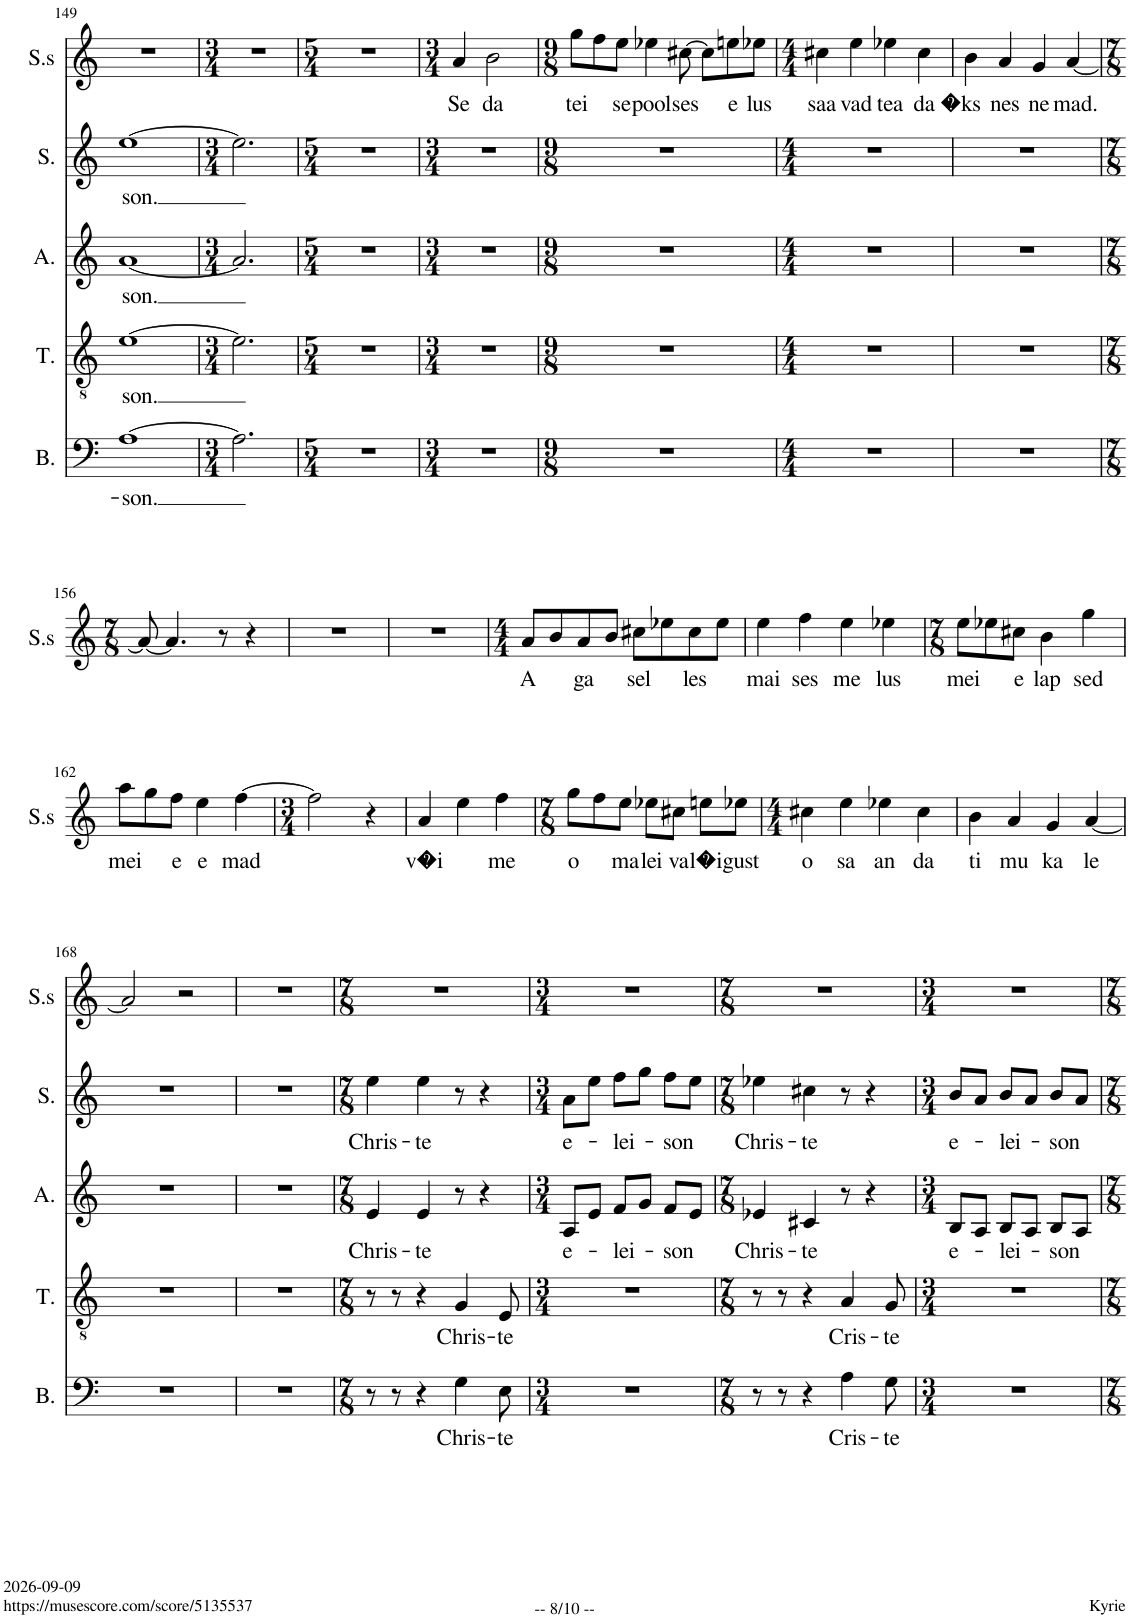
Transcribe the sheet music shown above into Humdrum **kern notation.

**kern	**text	**kern	**text	**kern	**text	**kern	**text	**kern	**text
*part5	*part5	*part4	*part4	*part3	*part3	*part2	*part2	*part1	*part1
*staff5	*staff5	*staff4	*staff4	*staff3	*staff3	*staff2	*staff2	*staff1	*staff1
*I"Bass	*	*I"Tenor	*	*I"Alto	*	*I"Soprano	*	*I"Soprano, s	*
*I'B.	*	*I'T.	*	*I'A.	*	*I'S.	*	*I'S.s	*
!!LO:PB:g=z
*clefF4	*	*clefGv2	*	*clefG2	*	*clefG2	*	*clefG2	*
*	*	*	*	*Trd1c2	*	*	*	*	*
*k[]	*	*k[]	*	*k[]	*	*k[]	*	*k[]	*
*M4/4	*	*M4/4	*	*M4/4	*	*M4/4	*	*M4/4	*
=149	=149	=149	=149	=149	=149	=149	=149	=149	=149
!	!LO:LY:b	!	!LO:LY:b	!	!LO:LY:b	!	!LO:LY:b	!	!
[1A	-son.	[1e	son.	[1a	son.	[1ee	son.	1r	.
=150	=150	=150	=150	=150	=150	=150	=150	=150	=150
*M3/4	*	*M3/4	*	*M3/4	*	*M3/4	*	*M3/4	*
2.A\]	.	2.e\]	.	2.a/]	.	2.ee\]	.	2.r	.
=151	=151	=151	=151	=151	=151	=151	=151	=151	=151
*M5/4	*	*M5/4	*	*M5/4	*	*M5/4	*	*M5/4	*
4%5r	.	4%5r	.	4%5r	.	4%5r	.	4%5r	.
=152	=152	=152	=152	=152	=152	=152	=152	=152	=152
*M3/4	*	*M3/4	*	*M3/4	*	*M3/4	*	*M3/4	*
!	!	!	!	!	!	!	!	!	!LO:LY:b
2.r	.	2.r	.	2.r	.	2.r	.	4a/	Se
!	!	!	!	!	!	!	!	!	!LO:LY:b
.	.	.	.	.	.	.	.	2b\	da
=153	=153	=153	=153	=153	=153	=153	=153	=153	=153
*M9/8	*	*M9/8	*	*M9/8	*	*M9/8	*	*M9/8	*
!	!	!	!	!	!	!	!	!	!LO:LY:b
8%9r	.	8%9r	.	8%9r	.	8%9r	.	8gg\L	tei
.	.	.	.	.	.	.	.	8ff\	.
!	!	!	!	!	!	!	!	!	!LO:LY:b
.	.	.	.	.	.	.	.	8ee\J	se
!	!	!	!	!	!	!	!	!	!LO:LY:b
.	.	.	.	.	.	.	.	4ee-X\	pool
!	!	!	!	!	!	!	!	!	!LO:LY:b
.	.	.	.	.	.	.	.	[8cc#X\	ses
.	.	.	.	.	.	.	.	8cc#\L]	.
!	!	!	!	!	!	!	!	!	!LO:LY:b
.	.	.	.	.	.	.	.	8een\	e
!	!	!	!	!	!	!	!	!	!LO:LY:b
.	.	.	.	.	.	.	.	8ee-X\J	lus
=154	=154	=154	=154	=154	=154	=154	=154	=154	=154
*M4/4	*	*M4/4	*	*M4/4	*	*M4/4	*	*M4/4	*
!	!	!	!	!	!	!	!	!	!LO:LY:b
1r	.	1r	.	1r	.	1r	.	4cc#X\	saa
!	!	!	!	!	!	!	!	!	!LO:LY:b
.	.	.	.	.	.	.	.	4ee\	vad
!	!	!	!	!	!	!	!	!	!LO:LY:b
.	.	.	.	.	.	.	.	4ee-X\	tea
!	!	!	!	!	!	!	!	!	!LO:LY:b
.	.	.	.	.	.	.	.	4cc#\	da
=155	=155	=155	=155	=155	=155	=155	=155	=155	=155
!	!	!	!	!	!	!	!	!	!LO:LY:b
1r	.	1r	.	1r	.	1r	.	4b\	�ks
!	!	!	!	!	!	!	!	!	!LO:LY:b
.	.	.	.	.	.	.	.	4a/	nes
!	!	!	!	!	!	!	!	!	!LO:LY:b
.	.	.	.	.	.	.	.	4g/	ne
!	!	!	!	!	!	!	!	!	!LO:LY:b
.	.	.	.	.	.	.	.	[4a/	mad.
!!LO:LB:g=z
=156	=156	=156	=156	=156	=156	=156	=156	=156	=156
*M7/8	*	*M7/8	*	*M7/8	*	*M7/8	*	*M7/8	*
2..r	.	2..r	.	2..r	.	2..r	.	8a/_	.
.	.	.	.	.	.	.	.	4.a/]	.
.	.	.	.	.	.	.	.	8r	.
.	.	.	.	.	.	.	.	4r	.
=157	=157	=157	=157	=157	=157	=157	=157	=157	=157
2..r	.	2..r	.	2..r	.	2..r	.	2..r	.
=158	=158	=158	=158	=158	=158	=158	=158	=158	=158
2..r	.	2..r	.	2..r	.	2..r	.	2..r	.
=159	=159	=159	=159	=159	=159	=159	=159	=159	=159
*M4/4	*	*M4/4	*	*M4/4	*	*M4/4	*	*M4/4	*
!	!	!	!	!	!	!	!	!	!LO:LY:b
1r	.	1r	.	1r	.	1r	.	8a/L	A
.	.	.	.	.	.	.	.	8b/	.
!	!	!	!	!	!	!	!	!	!LO:LY:b
.	.	.	.	.	.	.	.	8a/	ga
.	.	.	.	.	.	.	.	8b/J	.
!	!	!	!	!	!	!	!	!	!LO:LY:b
.	.	.	.	.	.	.	.	8cc#X\L	sel
.	.	.	.	.	.	.	.	8ee-X\	.
!	!	!	!	!	!	!	!	!	!LO:LY:b
.	.	.	.	.	.	.	.	8cc#\	les
.	.	.	.	.	.	.	.	8ee-\J	.
=160	=160	=160	=160	=160	=160	=160	=160	=160	=160
!	!	!	!	!	!	!	!	!	!LO:LY:b
1r	.	1r	.	1r	.	1r	.	4ee\	mai
!	!	!	!	!	!	!	!	!	!LO:LY:b
.	.	.	.	.	.	.	.	4ff\	ses
!	!	!	!	!	!	!	!	!	!LO:LY:b
.	.	.	.	.	.	.	.	4ee\	me
!	!	!	!	!	!	!	!	!	!LO:LY:b
.	.	.	.	.	.	.	.	4ee-X\	lus
=161	=161	=161	=161	=161	=161	=161	=161	=161	=161
*M7/8	*	*M7/8	*	*M7/8	*	*M7/8	*	*M7/8	*
!	!	!	!	!	!	!	!	!	!LO:LY:b
2..r	.	2..r	.	2..r	.	2..r	.	8ee\L	mei
.	.	.	.	.	.	.	.	8ee-X\	.
!	!	!	!	!	!	!	!	!	!LO:LY:b
.	.	.	.	.	.	.	.	8cc#X\J	e
!	!	!	!	!	!	!	!	!	!LO:LY:b
.	.	.	.	.	.	.	.	4b\	lap
!	!	!	!	!	!	!	!	!	!LO:LY:b
.	.	.	.	.	.	.	.	4gg\	sed
!!LO:LB:g=z
=162	=162	=162	=162	=162	=162	=162	=162	=162	=162
!	!	!	!	!	!	!	!	!	!LO:LY:b
2..r	.	2..r	.	2..r	.	2..r	.	8aa\L	mei
.	.	.	.	.	.	.	.	8gg\	.
!	!	!	!	!	!	!	!	!	!LO:LY:b
.	.	.	.	.	.	.	.	8ff\J	e
!	!	!	!	!	!	!	!	!	!LO:LY:b
.	.	.	.	.	.	.	.	4ee\	e
!	!	!	!	!	!	!	!	!	!LO:LY:b
.	.	.	.	.	.	.	.	[4ff\	mad
=163	=163	=163	=163	=163	=163	=163	=163	=163	=163
*M3/4	*	*M3/4	*	*M3/4	*	*M3/4	*	*M3/4	*
2.r	.	2.r	.	2.r	.	2.r	.	2ff\]	.
.	.	.	.	.	.	.	.	4r	.
=164	=164	=164	=164	=164	=164	=164	=164	=164	=164
!	!	!	!	!	!	!	!	!	!LO:LY:b
2.r	.	2.r	.	2.r	.	2.r	.	4a/	v�i
.	.	.	.	.	.	.	.	4ee\	.
!	!	!	!	!	!	!	!	!	!LO:LY:b
.	.	.	.	.	.	.	.	4ff\	me
=165	=165	=165	=165	=165	=165	=165	=165	=165	=165
*M7/8	*	*M7/8	*	*M7/8	*	*M7/8	*	*M7/8	*
!	!	!	!	!	!	!	!	!	!LO:LY:b
2..r	.	2..r	.	2..r	.	2..r	.	8gg\L	o
.	.	.	.	.	.	.	.	8ff\	.
!	!	!	!	!	!	!	!	!	!LO:LY:b
.	.	.	.	.	.	.	.	8ee\J	ma
!	!	!	!	!	!	!	!	!	!LO:LY:b
.	.	.	.	.	.	.	.	8ee-X\L	lei
!	!	!	!	!	!	!	!	!	!LO:LY:b
.	.	.	.	.	.	.	.	8cc#X\J	va
!	!	!	!	!	!	!	!	!	!LO:LY:b
.	.	.	.	.	.	.	.	8een\L	l�i
!	!	!	!	!	!	!	!	!	!LO:LY:b
.	.	.	.	.	.	.	.	8ee-X\J	gust
=166	=166	=166	=166	=166	=166	=166	=166	=166	=166
*M4/4	*	*M4/4	*	*M4/4	*	*M4/4	*	*M4/4	*
!	!	!	!	!	!	!	!	!	!LO:LY:b
1r	.	1r	.	1r	.	1r	.	4cc#X\	o
!	!	!	!	!	!	!	!	!	!LO:LY:b
.	.	.	.	.	.	.	.	4ee\	sa
!	!	!	!	!	!	!	!	!	!LO:LY:b
.	.	.	.	.	.	.	.	4ee-X\	an
!	!	!	!	!	!	!	!	!	!LO:LY:b
.	.	.	.	.	.	.	.	4cc#\	da
=167	=167	=167	=167	=167	=167	=167	=167	=167	=167
!	!	!	!	!	!	!	!	!	!LO:LY:b
1r	.	1r	.	1r	.	1r	.	4b\	ti
!	!	!	!	!	!	!	!	!	!LO:LY:b
.	.	.	.	.	.	.	.	4a/	mu
!	!	!	!	!	!	!	!	!	!LO:LY:b
.	.	.	.	.	.	.	.	4g/	ka
!	!	!	!	!	!	!	!	!	!LO:LY:b
.	.	.	.	.	.	.	.	[4a/	le
!!LO:LB:g=z
=168	=168	=168	=168	=168	=168	=168	=168	=168	=168
1r	.	1r	.	1r	.	1r	.	2a/]	.
.	.	.	.	.	.	.	.	2r	.
=169	=169	=169	=169	=169	=169	=169	=169	=169	=169
1r	.	1r	.	1r	.	1r	.	1r	.
=170	=170	=170	=170	=170	=170	=170	=170	=170	=170
*M7/8	*	*M7/8	*	*M7/8	*	*M7/8	*	*M7/8	*
!	!	!	!	!	!LO:LY:b	!	!LO:LY:b	!	!
8r	.	8r	.	4e/	Chris-	4ee\	Chris-	2..r	.
8r	.	8r	.	.	.	.	.	.	.
!	!	!	!	!	!LO:LY:b	!	!LO:LY:b	!	!
4r	.	4r	.	4e/	-te	4ee\	-te	.	.
!	!LO:LY:b	!	!LO:LY:b	!	!	!	!	!	!
4G\	Chris-	4G/	Chris-	8r	.	8r	.	.	.
.	.	.	.	4r	.	4r	.	.	.
!	!LO:LY:b	!	!LO:LY:b	!	!	!	!	!	!
8E\	-te	8E/	-te	.	.	.	.	.	.
=171	=171	=171	=171	=171	=171	=171	=171	=171	=171
*M3/4	*	*M3/4	*	*M3/4	*	*M3/4	*	*M3/4	*
!	!	!	!	!	!LO:LY:b	!	!LO:LY:b	!	!
2.r	.	2.r	.	8A/L	e-	8a\L	e-	2.r	.
.	.	.	.	8e/J	.	8ee\J	.	.	.
!	!	!	!	!	!LO:LY:b	!	!LO:LY:b	!	!
.	.	.	.	8f/L	-lei-	8ff\L	-lei-	.	.
.	.	.	.	8g/J	.	8gg\J	.	.	.
!	!	!	!	!	!LO:LY:b	!	!LO:LY:b	!	!
.	.	.	.	8f/L	-son	8ff\L	-son	.	.
.	.	.	.	8e/J	.	8ee\J	.	.	.
=172	=172	=172	=172	=172	=172	=172	=172	=172	=172
*M7/8	*	*M7/8	*	*M7/8	*	*M7/8	*	*M7/8	*
!	!	!	!	!	!LO:LY:b	!	!LO:LY:b	!	!
8r	.	8r	.	4e-X/	Chris-	4ee-X\	Chris-	2..r	.
8r	.	8r	.	.	.	.	.	.	.
!	!	!	!	!	!LO:LY:b	!	!LO:LY:b	!	!
4r	.	4r	.	4c#X/	-te	4cc#X\	-te	.	.
!	!LO:LY:b	!	!LO:LY:b	!	!	!	!	!	!
4A\	Cris-	4A/	Cris-	8r	.	8r	.	.	.
.	.	.	.	4r	.	4r	.	.	.
!	!LO:LY:b	!	!LO:LY:b	!	!	!	!	!	!
8G\	-te	8G/	-te	.	.	.	.	.	.
=173	=173	=173	=173	=173	=173	=173	=173	=173	=173
*M3/4	*	*M3/4	*	*M3/4	*	*M3/4	*	*M3/4	*
!	!	!	!	!	!LO:LY:b	!	!LO:LY:b	!	!
2.r	.	2.r	.	8B/L	e-	8b/L	e-	2.r	.
.	.	.	.	8A/J	.	8a/J	.	.	.
!	!	!	!	!	!LO:LY:b	!	!LO:LY:b	!	!
.	.	.	.	8B/L	-lei-	8b/L	-lei-	.	.
.	.	.	.	8A/J	.	8a/J	.	.	.
!	!	!	!	!	!LO:LY:b	!	!LO:LY:b	!	!
.	.	.	.	8B/L	-son	8b/L	-son	.	.
.	.	.	.	8A/J	.	8a/J	.	.	.
=	=	=	=	=	=	=	=	=	=
*-	*-	*-	*-	*-	*-	*-	*-	*-	*-
